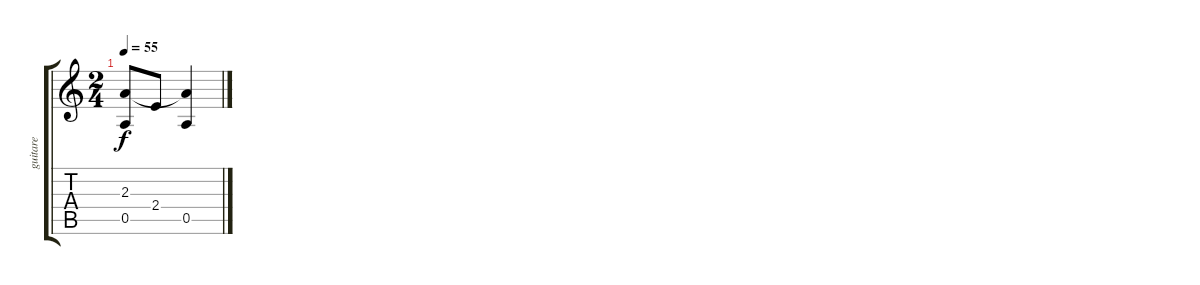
\track ("guitare" "guitare") {instrument acousticguitarnylon}
\staff {score tabs}
\tuning (E4 B3 G3 D3 A2 E2) {hide}
\ts (2 4)
\tempo 55
\clef g2
\ks c
(2.3 0.5).8{dy f} 2.4.8 (2.3{t} 0.5).4
